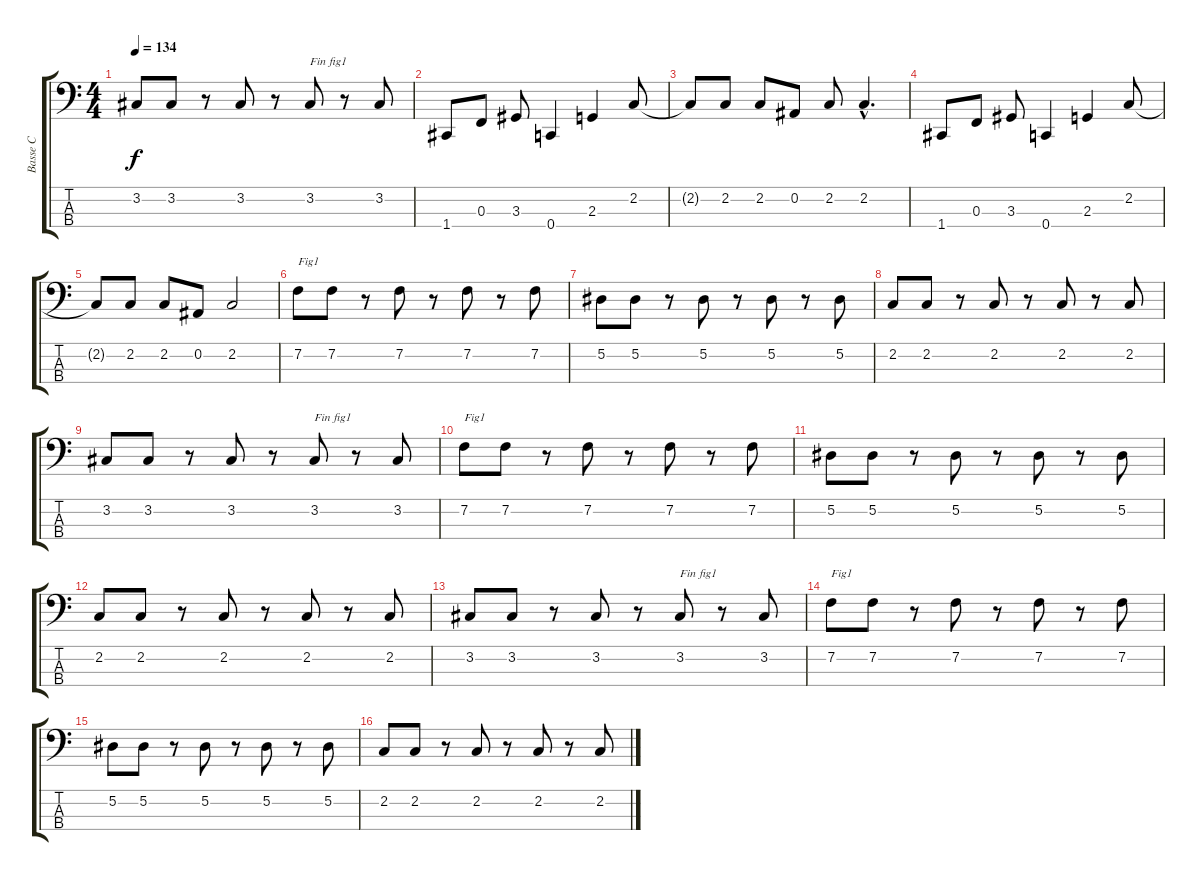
\track ("Basse C" "Basse C") {instrument electricbasspick}
\staff {score tabs}
\tuning (Eb2 Bb1 F1 C1) {hide}
\ts (4 4)
\tempo 134
\clef f4
\ks c
3.2.8{dy f} 3.2.8 r.8 3.2.8 r.8 3.2.8{txt "Fin fig1"} r.8 3.2.8 |
1.4.8 0.3.8 3.3.8 0.4.4 2.3.4 2.2.8 |
2.2{t}.8 2.2.8 2.2.8 0.2.8 2.2.8 2.2{hac}.4{d} |
1.4.8 0.3.8 3.3.8 0.4.4 2.3.4 2.2.8 |
2.2{t}.8 2.2.8 2.2.8 0.2.8 2.2.2 |
7.2.8{txt "Fig1"} 7.2.8 r.8 7.2.8 r.8 7.2.8 r.8 7.2.8 |
5.2.8 5.2.8 r.8 5.2.8 r.8 5.2.8 r.8 5.2.8 |
2.2.8 2.2.8 r.8 2.2.8 r.8 2.2.8 r.8 2.2.8 |
3.2.8 3.2.8 r.8 3.2.8 r.8 3.2.8{txt "Fin fig1"} r.8 3.2.8 |
7.2.8{txt "Fig1"} 7.2.8 r.8 7.2.8 r.8 7.2.8 r.8 7.2.8 |
5.2.8 5.2.8 r.8 5.2.8 r.8 5.2.8 r.8 5.2.8 |
2.2.8 2.2.8 r.8 2.2.8 r.8 2.2.8 r.8 2.2.8 |
3.2.8 3.2.8 r.8 3.2.8 r.8 3.2.8{txt "Fin fig1"} r.8 3.2.8 |
7.2.8{txt "Fig1"} 7.2.8 r.8 7.2.8 r.8 7.2.8 r.8 7.2.8 |
5.2.8 5.2.8 r.8 5.2.8 r.8 5.2.8 r.8 5.2.8 |
2.2.8 2.2.8 r.8 2.2.8 r.8 2.2.8 r.8 2.2.8
